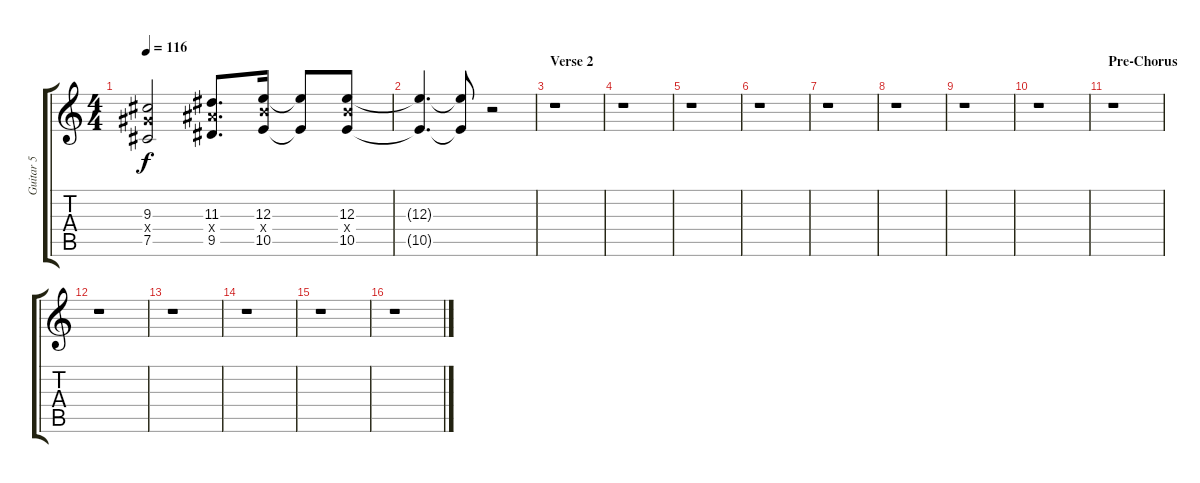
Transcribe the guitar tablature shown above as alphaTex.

\track ("Guitar 5" "Guitar 5") {instrument distortionguitar}
\staff {score tabs}
\tuning (Db4 Ab3 E3 B2 Gb2 Db2) {hide}
\ts (4 4)
\tempo 116
\clef g2
\ks c
(9.3 9.4{x} 7.5).2{dy f} (11.3 11.4{x} 9.5).8{d} (12.3 12.4{x} 10.5).16 (12.3{t} 10.5{t}).8 (12.3 12.4{x} 10.5).8 |
(12.3{t} 10.5{t}).4{d} (12.3{t} 10.5{t}).8 r.2 |
\section ("" "Verse 2")
r.1 |
r.1 |
r.1 |
r.1 |
r.1 |
r.1 |
r.1 |
r.1 |
\section ("" "Pre-Chorus")
r.1 |
r.1 |
r.1 |
r.1 |
r.1 |
r.1
